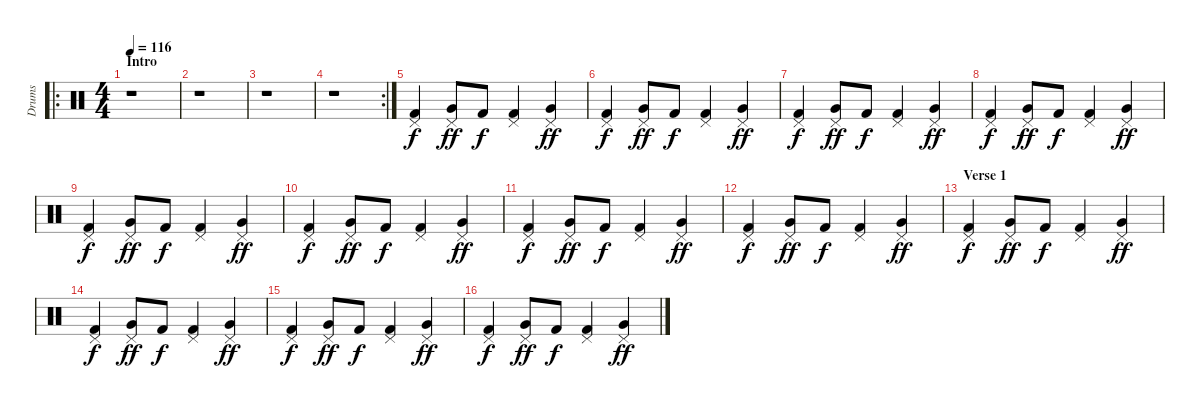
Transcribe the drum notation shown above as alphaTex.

\track ("Drums" "Drums") {instrument percussion}
\staff {score}
\articulation defaults
\ro
\ts (4 4)
\section ("" "Intro")
\tempo 116
\clef neutral
\ks c
r.1{dy f} |
r.1 |
r.1 |
\rc 2
r.1 |
("Pedal Hi-Hat (hit)" "Kick (hit) 2").4 ("Pedal Hi-Hat (hit)" "Very Low Tom (hit)").8{dy ff} "Kick (hit) 2".8{dy f} ("Pedal Hi-Hat (hit)" "Kick (hit) 2").4 ("Pedal Hi-Hat (hit)" "Very Low Tom (hit)").4{dy ff} |
("Pedal Hi-Hat (hit)" "Kick (hit) 2").4{dy f} ("Pedal Hi-Hat (hit)" "Very Low Tom (hit)").8{dy ff} "Kick (hit) 2".8{dy f} ("Pedal Hi-Hat (hit)" "Kick (hit) 2").4 ("Pedal Hi-Hat (hit)" "Very Low Tom (hit)").4{dy ff} |
("Pedal Hi-Hat (hit)" "Kick (hit) 2").4{dy f} ("Pedal Hi-Hat (hit)" "Very Low Tom (hit)").8{dy ff} "Kick (hit) 2".8{dy f} ("Pedal Hi-Hat (hit)" "Kick (hit) 2").4 ("Pedal Hi-Hat (hit)" "Very Low Tom (hit)").4{dy ff} |
("Pedal Hi-Hat (hit)" "Kick (hit) 2").4{dy f} ("Pedal Hi-Hat (hit)" "Very Low Tom (hit)").8{dy ff} "Kick (hit) 2".8{dy f} ("Pedal Hi-Hat (hit)" "Kick (hit) 2").4 ("Pedal Hi-Hat (hit)" "Very Low Tom (hit)").4{dy ff} |
("Pedal Hi-Hat (hit)" "Kick (hit) 2").4{dy f} ("Pedal Hi-Hat (hit)" "Very Low Tom (hit)").8{dy ff} "Kick (hit) 2".8{dy f} ("Pedal Hi-Hat (hit)" "Kick (hit) 2").4 ("Pedal Hi-Hat (hit)" "Very Low Tom (hit)").4{dy ff} |
("Pedal Hi-Hat (hit)" "Kick (hit) 2").4{dy f} ("Pedal Hi-Hat (hit)" "Very Low Tom (hit)").8{dy ff} "Kick (hit) 2".8{dy f} ("Pedal Hi-Hat (hit)" "Kick (hit) 2").4 ("Pedal Hi-Hat (hit)" "Very Low Tom (hit)").4{dy ff} |
("Pedal Hi-Hat (hit)" "Kick (hit) 2").4{dy f} ("Pedal Hi-Hat (hit)" "Very Low Tom (hit)").8{dy ff} "Kick (hit) 2".8{dy f} ("Pedal Hi-Hat (hit)" "Kick (hit) 2").4 ("Pedal Hi-Hat (hit)" "Very Low Tom (hit)").4{dy ff} |
("Pedal Hi-Hat (hit)" "Kick (hit) 2").4{dy f} ("Pedal Hi-Hat (hit)" "Very Low Tom (hit)").8{dy ff} "Kick (hit) 2".8{dy f} ("Pedal Hi-Hat (hit)" "Kick (hit) 2").4 ("Pedal Hi-Hat (hit)" "Very Low Tom (hit)").4{dy ff} |
\section ("" "Verse 1")
("Pedal Hi-Hat (hit)" "Kick (hit) 2").4{dy f} ("Pedal Hi-Hat (hit)" "Very Low Tom (hit)").8{dy ff} "Kick (hit) 2".8{dy f} ("Pedal Hi-Hat (hit)" "Kick (hit) 2").4 ("Pedal Hi-Hat (hit)" "Very Low Tom (hit)").4{dy ff} |
("Pedal Hi-Hat (hit)" "Kick (hit) 2").4{dy f} ("Pedal Hi-Hat (hit)" "Very Low Tom (hit)").8{dy ff} "Kick (hit) 2".8{dy f} ("Pedal Hi-Hat (hit)" "Kick (hit) 2").4 ("Pedal Hi-Hat (hit)" "Very Low Tom (hit)").4{dy ff} |
("Pedal Hi-Hat (hit)" "Kick (hit) 2").4{dy f} ("Pedal Hi-Hat (hit)" "Very Low Tom (hit)").8{dy ff} "Kick (hit) 2".8{dy f} ("Pedal Hi-Hat (hit)" "Kick (hit) 2").4 ("Pedal Hi-Hat (hit)" "Very Low Tom (hit)").4{dy ff} |
("Pedal Hi-Hat (hit)" "Kick (hit) 2").4{dy f} ("Pedal Hi-Hat (hit)" "Very Low Tom (hit)").8{dy ff} "Kick (hit) 2".8{dy f} ("Pedal Hi-Hat (hit)" "Kick (hit) 2").4 ("Pedal Hi-Hat (hit)" "Very Low Tom (hit)").4{dy ff}
